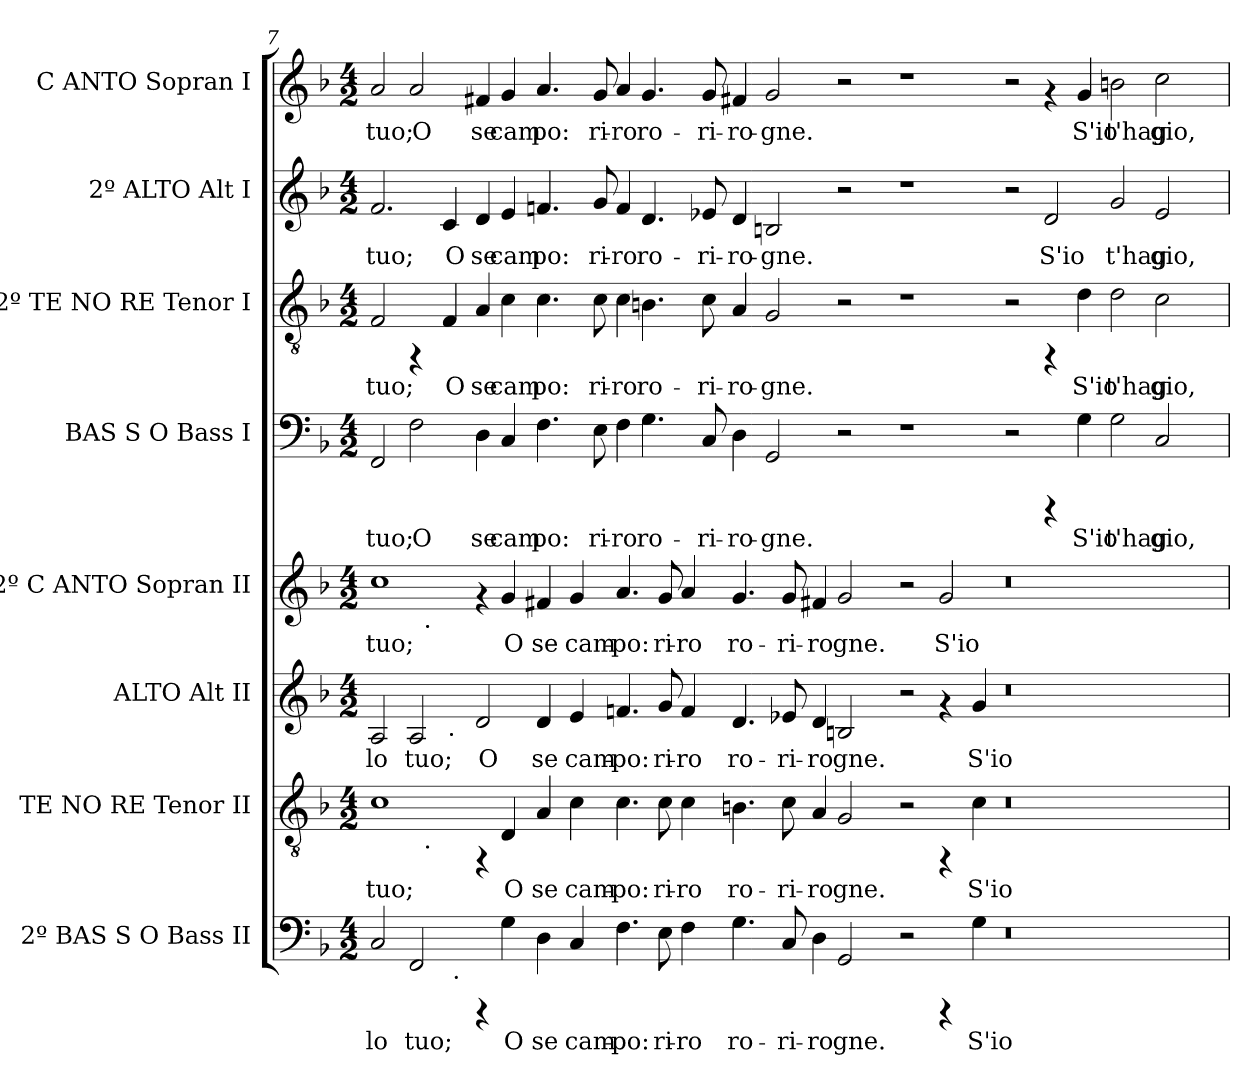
**kern	**text	**kern	**text	**kern	**text	**kern	**text	**kern	**text	**kern	**text	**kern	**text	**kern	**text
*part8	*part8	*part7	*part7	*part6	*part6	*part5	*part5	*part4	*part4	*part3	*part3	*part2	*part2	*part1	*part1
*staff8	*staff8	*staff7	*staff7	*staff6	*staff6	*staff5	*staff5	*staff4	*staff4	*staff3	*staff3	*staff2	*staff2	*staff1	*staff1
*I"2º BAS S O  Bass II	*	*I"TE NO RE  Tenor II	*	*I"ALTO  Alt II	*	*I"2º C ANTO  Sopran II	*	*I"BAS S O  Bass I	*	*I"2º TE NO RE  Tenor I	*	*I"2º ALTO  Alt I	*	*I"C ANTO  Sopran I	*
*I'B.II	*	*I'T.II	*	*I'A.II	*	*I'S.II	*	*I'B.I	*	*I'T.I	*	*I'A.I	*	*I'S.I	*
!!LO:PB:g=z
*clefF4	*	*clefGv2	*	*clefG2	*	*clefG2	*	*clefF4	*	*clefGv2	*	*clefG2	*	*clefG2	*
*k[b-]	*	*k[b-]	*	*k[b-]	*	*k[b-]	*	*k[b-]	*	*k[b-]	*	*k[b-]	*	*k[b-]	*
*F:	*	*F:	*	*F:	*	*F:	*	*F:	*	*F:	*	*F:	*	*F:	*
*M4/2	*	*M4/2	*	*M4/2	*	*M4/2	*	*M4/2	*	*M4/2	*	*M4/2	*	*M4/2	*
=7	=7	=7	=7	=7	=7	=7	=7	=7	=7	=7	=7	=7	=7	=7	=7
!	!LO:LY:b:cj	!	!LO:LY:b:cj	!	!LO:LY:b:cj	!	!LO:LY:b:cj	!	!LO:LY:b:cj	!	!LO:LY:b:cj	!	!LO:LY:b:cj	!	!LO:LY:b:cj
*^	*	*^	*	*^	*	*^	*	*	*	*	*	*	*	*	*
2C/	2ryy	-lo	1c	2ryy	tuo;	2A/	2ryy	-lo	1cc	2ryy	tuo;	2FF/	tuo;	2F/	tuo;	2.f/	tuo;	2a/	tuo;
!	!	!LO:LY:b:cj	!	!	!	!	!	!LO:LY:b:cj	!	!	!	!	!LO:LY:b:cj	!	!	!	!	!	!LO:LY:b:cj
2FF/	4ryy	tuo;	.	16.ryy	.	2A/	4ryy	tuo;	.	16.ryy	.	2F\	O	4rFF	.	.	.	2a/	O
!	!	!	!	!	!	!	!	!	!	!LO:TX:b:t=.	!	!	!	!	!	!	!	!	!
!	!	!	!	!LO:TX:b:t=.	!	!	!	!	!	!	!	!	!	!	!	!	!	!	!
.	.	.	.	1ryy	.	.	.	.	.	1ryy	.	.	.	.	.	.	.	.	.
!	!	!	!	!	!	!	!	!	!	!	!	!	!	!	!LO:LY:b:cj	!	!LO:LY:b:cj	!	!
.	32ryy	.	.	.	.	.	64ryy	.	.	.	.	.	.	4F/	O	4c/	O	.	.
!	!	!	!	!	!	!	!LO:TX:b:t=.	!	!	!	!	!	!	!	!	!	!	!	!
.	.	.	.	.	.	.	1ryy	.	.	.	.	.	.	.	.	.	.	.	.
!	!LO:TX:b:t=.	!	!	!	!	!	!	!	!	!	!	!	!	!	!	!	!	!	!
.	1ryy	.	.	.	.	.	.	.	.	.	.	.	.	.	.	.	.	.	.
!	!	!	!	!	!	!	!	!LO:LY:b:cj	!	!	!	!	!LO:LY:b:cj	!	!LO:LY:b:cj	!	!LO:LY:b:cj	!	!LO:LY:b:cj
4rCCC	.	.	4rFF	.	.	2d/	.	O	4rf	.	.	4D\	se	4A/	se	4d/	se	4f#X/	se
!	!	!LO:LY:b:cj	!	!	!LO:LY:b:cj	!	!	!	!	!	!LO:LY:b:cj	!	!LO:LY:b:cj	!	!LO:LY:b:cj	!	!LO:LY:b:cj	!	!LO:LY:b:cj
4G\	.	O	4D/	.	O	.	.	.	4g/	.	O	4C/	cam-	4c\	cam-	4e/	cam-	4g/	cam-
!	!	!LO:LY:b:cj	!	!	!LO:LY:b:cj	!	!	!LO:LY:b:cj	!	!	!LO:LY:b:cj	!	!LO:LY:b:cj	!	!LO:LY:b:cj	!	!LO:LY:b:cj	!	!LO:LY:b:cj
4D\	.	se	4A/	.	se	4d/	.	se	4f#X/	.	se	4.F\	-po:	4.c\	-po:	4.fn/	-po:	4.a/	-po:
.	.	.	.	1ryy	.	.	.	.	.	1ryy	.	.	.	.	.	.	.	.	.
!	!	!LO:LY:b:cj	!	!	!LO:LY:b:cj	!	!	!LO:LY:b:cj	!	!	!LO:LY:b:cj	!	!	!	!	!	!	!	!
4C/	.	cam-	4c\	.	cam-	4e/	.	cam-	4g/	.	cam-	.	.	.	.	.	.	.	.
.	.	.	.	.	.	.	1ryy	.	.	.	.	.	.	.	.	.	.	.	.
.	1ryy	.	.	.	.	.	.	.	.	.	.	.	.	.	.	.	.	.	.
!	!	!	!	!	!	!	!	!	!	!	!	!	!LO:LY:b:cj	!	!LO:LY:b:cj	!	!LO:LY:b:cj	!	!LO:LY:b:cj
.	.	.	.	.	.	.	.	.	.	.	.	8E\	ri-	8c\	ri-	8g/	ri-	8g/	ri-
!	!	!LO:LY:b:cj	!	!	!LO:LY:b:cj	!	!	!LO:LY:b:cj	!	!	!LO:LY:b:cj	!	!LO:LY:b:cj	!	!LO:LY:b:cj	!	!LO:LY:b:cj	!	!LO:LY:b:cj
4.F\	.	-po:	4.c\	.	-po:	4.fn/	.	-po:	4.a/	.	-po:	4F\	-ro	4c\	-ro	4f/	-ro	4a/	-ro
!	!	!	!	!	!	!	!	!	!	!	!	!	!LO:LY:b:cj	!	!LO:LY:b:cj	!	!LO:LY:b:cj	!	!LO:LY:b:cj
.	.	.	.	.	.	.	.	.	.	.	.	4.G\	ro-	4.Bn\	ro-	4.d/	ro-	4.g/	ro-
!	!	!LO:LY:b:cj	!	!	!LO:LY:b:cj	!	!	!LO:LY:b:cj	!	!	!LO:LY:b:cj	!	!	!	!	!	!	!	!
8E\	.	ri-	8c\	.	ri-	8g/	.	ri-	8g/	.	ri-	.	.	.	.	.	.	.	.
!	!	!LO:LY:b:cj	!	!	!LO:LY:b:cj	!	!	!LO:LY:b:cj	!	!	!LO:LY:b:cj	!	!	!	!	!	!	!	!
4F\	.	-ro	4c\	.	-ro	4f/	.	-ro	4a/	.	-ro	.	.	.	.	.	.	.	.
.	.	.	.	1ryy	.	.	.	.	.	1ryy	.	.	.	.	.	.	.	.	.
!	!	!	!	!	!	!	!	!	!	!	!	!	!LO:LY:b:cj	!	!LO:LY:b:cj	!	!LO:LY:b:cj	!	!LO:LY:b:cj
.	.	.	.	.	.	.	.	.	.	.	.	8C/	-ri-	8c\	-ri-	8e-X/	-ri-	8g/	-ri-
!	!	!LO:LY:b:cj	!	!	!LO:LY:b:cj	!	!	!LO:LY:b:cj	!	!	!LO:LY:b:cj	!	!LO:LY:b:cj	!	!LO:LY:b:cj	!	!LO:LY:b:cj	!	!LO:LY:b:cj
4.G\	.	ro-	4.Bn\	.	ro-	4.d/	.	ro-	4.g/	.	ro-	4D\	-ro-	4A/	-ro-	4d/	-ro-	4f#X/	-ro-
.	.	.	.	.	.	.	1ryy	.	.	.	.	.	.	.	.	.	.	.	.
.	1ryy	.	.	.	.	.	.	.	.	.	.	.	.	.	.	.	.	.	.
!	!	!	!	!	!	!	!	!	!	!	!	!	!LO:LY:b:cj	!	!LO:LY:b:cj	!	!LO:LY:b:cj	!	!LO:LY:b:cj
.	.	.	.	.	.	.	.	.	.	.	.	2GG/	-gne.	2G/	-gne.	2Bn/	-gne.	2g/	-gne.
!	!	!LO:LY:b:cj	!	!	!LO:LY:b:cj	!	!	!LO:LY:b:cj	!	!	!LO:LY:b:cj	!	!	!	!	!	!	!	!
8C/	.	-ri-	8c\	.	-ri-	8e-X/	.	-ri-	8g/	.	-ri-	.	.	.	.	.	.	.	.
!	!	!LO:LY:b:cj	!	!	!LO:LY:b:cj	!	!	!LO:LY:b:cj	!	!	!LO:LY:b:cj	!	!	!	!	!	!	!	!
4D\	.	-ro-	4A/	.	-ro-	4d/	.	-ro-	4f#X/	.	-ro-	.	.	.	.	.	.	.	.
!	!	!LO:LY:b:cj	!	!	!LO:LY:b:cj	!	!	!LO:LY:b:cj	!	!	!LO:LY:b:cj	!	!	!	!	!	!	!	!
2GG/	.	-gne.	2G/	.	-gne.	2Bn/	.	-gne.	2g/	.	-gne.	2r	.	2r	.	2r	.	2r	.
.	.	.	.	1ryy	.	.	.	.	.	1ryy	.	.	.	.	.	.	.	.	.
.	.	.	.	.	.	.	1ryy	.	.	.	.	.	.	.	.	.	.	.	.
.	1ryy	.	.	.	.	.	.	.	.	.	.	.	.	.	.	.	.	.	.
2r	.	.	2r	.	.	2r	.	.	2r	.	.	1r	.	1r	.	1r	.	1r	.
!	!	!	!	!	!	!	!	!	!	!	!LO:LY:b:cj	!	!	!	!	!	!	!	!
4rCCC	.	.	4rFF	.	.	4rf	.	.	2g/	.	S'io	.	.	.	.	.	.	.	.
.	.	.	.	1ryy	.	.	.	.	.	1ryy	.	.	.	.	.	.	.	.	.
!	!	!LO:LY:b:cj	!	!	!LO:LY:b:cj	!	!	!LO:LY:b:cj	!	!	!	!	!	!	!	!	!	!	!
4G\	.	S'io	4c\	.	S'io	4g/	.	S'io	.	.	.	.	.	.	.	.	.	.	.
.	.	.	.	.	.	.	1ryy	.	.	.	.	.	.	.	.	.	.	.	.
.	1ryy	.	.	.	.	.	.	.	.	.	.	.	.	.	.	.	.	.	.
0r	.	.	0r	.	.	0r	.	.	0r	.	.	2r	.	2r	.	2r	.	2r	.
!	!	!	!	!	!	!	!	!	!	!	!	!	!	!	!	!	!LO:LY:b:cj	!	!
.	.	.	.	.	.	.	.	.	.	.	.	4rCCC	.	4rFF	.	2d/	S'io	4rf	.
.	.	.	.	1ryy	.	.	.	.	.	1ryy	.	.	.	.	.	.	.	.	.
!	!	!	!	!	!	!	!	!	!	!	!	!	!LO:LY:b:cj	!	!LO:LY:b:cj	!	!	!	!LO:LY:b:cj
.	.	.	.	.	.	.	.	.	.	.	.	4G\	S'io	4d\	S'io	.	.	4g/	S'io
.	.	.	.	.	.	.	1ryy	.	.	.	.	.	.	.	.	.	.	.	.
.	1ryy	.	.	.	.	.	.	.	.	.	.	.	.	.	.	.	.	.	.
!	!	!	!	!	!	!	!	!	!	!	!	!	!LO:LY:b:cj	!	!LO:LY:b:cj	!	!LO:LY:b:cj	!	!LO:LY:b:cj
.	.	.	.	.	.	.	.	.	.	.	.	2G\	t'hag-	2d\	t'hag-	2g/	t'hag-	2bn\	t'hag-
!	!	!	!	!	!	!	!	!	!	!	!	!	!LO:LY:b:cj	!	!LO:LY:b:cj	!	!LO:LY:b:cj	!	!LO:LY:b:cj
.	.	.	.	.	.	.	.	.	.	.	.	2C/	-gio,	2c\	-gio,	2e-/	-gio,	2cc\	-gio,
.	.	.	.	4ryy	.	.	.	.	.	4ryy	.	.	.	.	.	.	.	.	.
.	.	.	.	.	.	.	8...ryy	.	.	.	.	.	.	.	.	.	.	.	.
.	8..ryy	.	.	.	.	.	.	.	.	.	.	.	.	.	.	.	.	.	.
.	.	.	.	8ryy	.	.	.	.	.	8ryy	.	.	.	.	.	.	.	.	.
.	.	.	.	32ryy	.	.	.	.	.	32ryy	.	.	.	.	.	.	.	.	.
*v	*v	*	*	*	*	*v	*v	*	*v	*v	*	*	*	*	*	*	*	*	*
*	*	*v	*v	*	*	*	*	*	*	*	*	*	*	*	*	*
=	=	=	=	=	=	=	=	=	=	=	=	=	=	=	=
*-	*-	*-	*-	*-	*-	*-	*-	*-	*-	*-	*-	*-	*-	*-	*-
